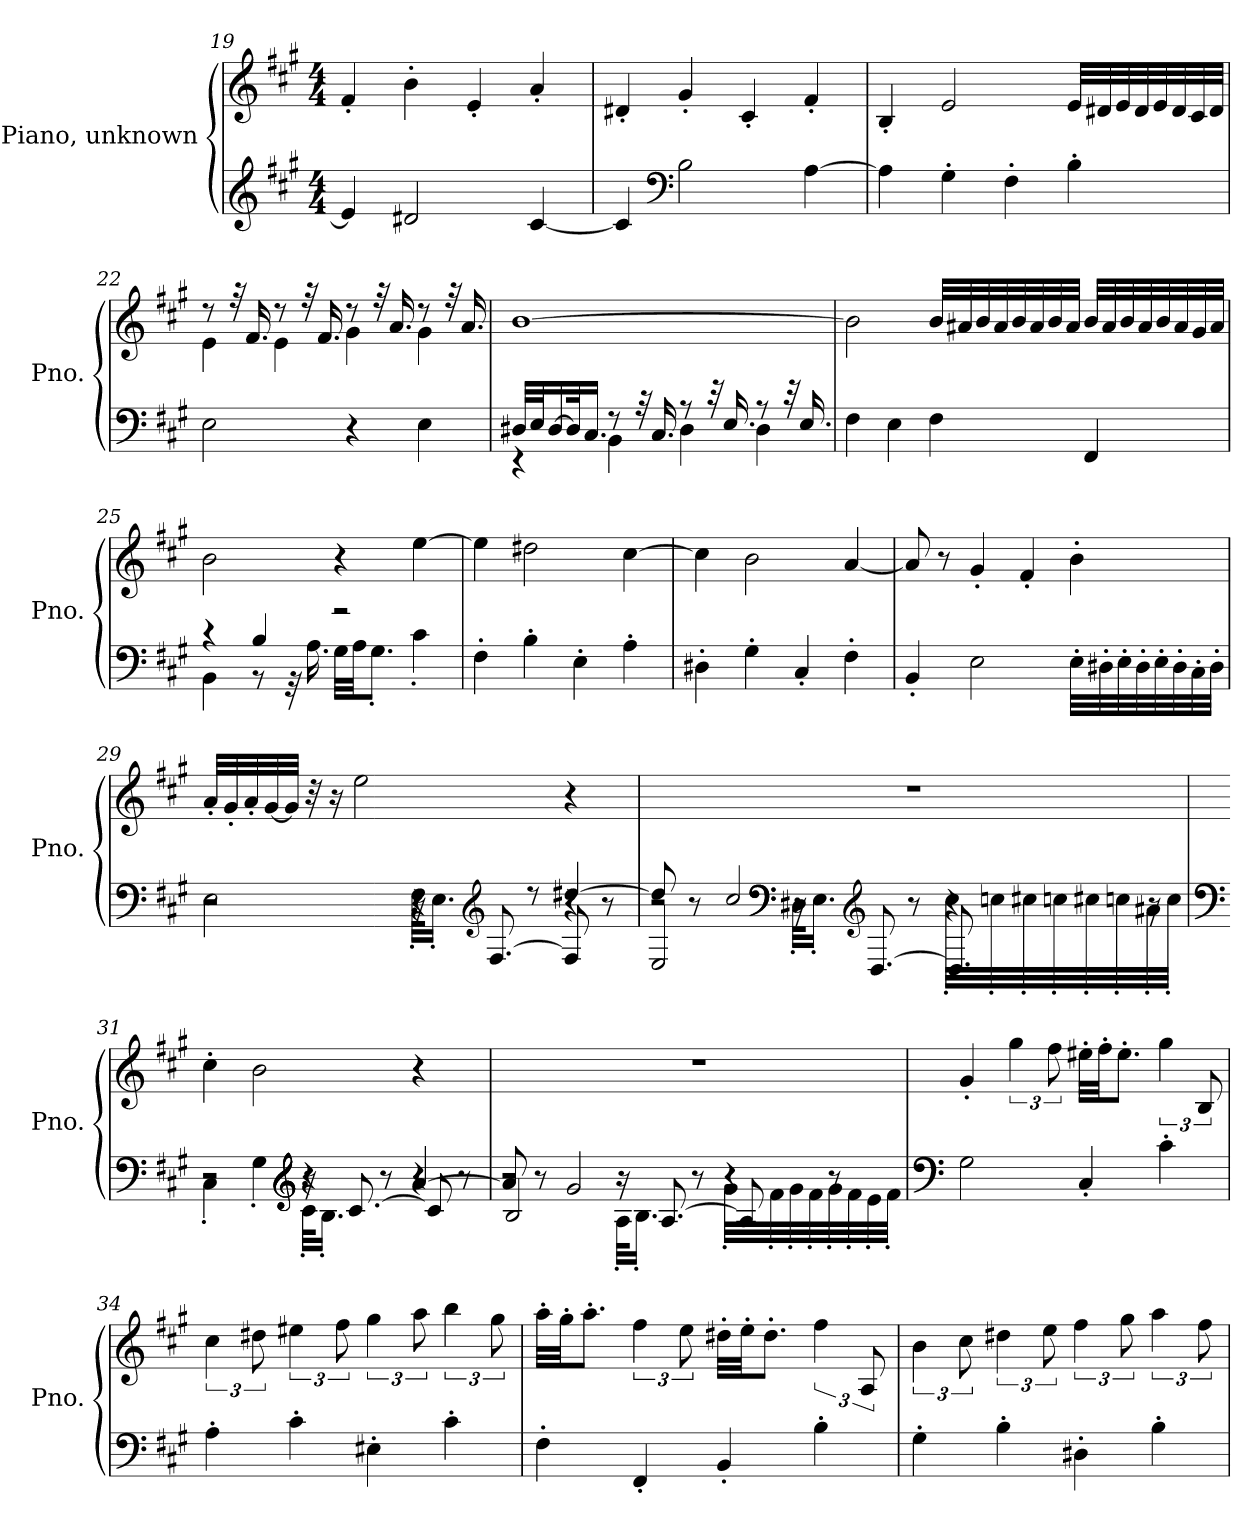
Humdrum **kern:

**kern	**kern
*part1	*part1
*staff2	*staff1
*I"Piano, unknown	*
*I'Pno.	*
*clefG2	*clefG2
*k[f#c#g#]	*k[f#c#g#]
*M4/4	*M4/4
=19	=19
4e/]	4f#'/
2d#X/	4b'\
.	4e'/
[4c#/	4a'/
!!LO:LB:g=z
=20	=20
4c#/]	4d#X'/
*clefF4	*
2B\	4g#'/
.	4c#'/
[4A\	4f#'/
=21	=21
4A\]	4B'/
4G#'\	2e/
4F#'\	.
4B'\	32e/LLL
.	32d#X/
.	32e/
.	32d#/
.	32e/
.	32d#/
.	32c#/
.	32d#/JJJ
=22	=22
*	*^
2E\	8r	4e\
.	32r	.
.	16.f#/	.
.	8r	4e\
.	32r	.
.	16.f#/	.
4r	8r	4g#\
.	32r	.
.	16.a/	.
4E\	8r	4g#\
.	32r	.
.	16.a/	.
*	*v	*v
!!LO:LB:g=z
=23	=23
*^	*
32D#X/LLL	4r	[1b
32E/J	.	.
[16D#/	.	.
32D#/K]	.	.
16.C#/JJ	.	.
8r	4BB\	.
32r	.	.
16.C#/	.	.
8r	4D#\	.
32r	.	.
16.E/	.	.
8r	4D#\	.
32r	.	.
16.E/	.	.
*v	*v	*
=24	=24
4F#\	2b\]
4E\	.
4F#\	32b/LLL
.	32a#X/
.	32b/
.	32a#/
.	32b/
.	32a#/
.	32b/
.	32a#/JJJ
4FF#/	32b/LLL
.	32a#/
.	32b/
.	32a#/
.	32b/
.	32a#/
.	32g#/
.	32a#/JJJ
!!LO:LB:g=z
=25	=25
*^	*
4r	4BB\	2b\
4B/	8r	.
.	32r	.
.	16.A\	.
2r	32G#\LLL	4r
.	32A\JJ	.
.	8.G#'\J	.
.	4c#'\	[4ee\
*v	*v	*
=26	=26
4F#'\	4ee\]
4B'\	2dd#X\
4E'\	.
4A'\	[4cc#\
=27	=27
4D#X'\	4cc#\]
4G#'\	2b\
4C#'/	.
4F#'\	[4a/
=28	=28
4BB'/	8a/]
.	8r
2E\	4g#'/
.	4f#'/
32E'\LLL	4b'\
32D#X'\	.
32E'\	.
32D#'\	.
32E'\	.
32D#'\	.
32C#'\	.
32D#'\JJJ	.
!!LO:LB:g=z
=29	=29
*^	*
*	*^	*
2r	2E\	2r	32a'/LLL
.	.	.	32g#'/
.	.	.	32a'/
.	.	.	[32g#/
.	.	.	32g#/JJJ]
.	.	.	32r
.	.	.	16r
.	.	.	2ee\
4r	32F#'\KLL	16r	.
.	16.E'\JJ	.	.
*clefG2	*	*	*
.	.	[8.F#/	.
.	8r	.	.
[4dd#X/	4r	8F#/]	4r
.	.	8r	.
=30	=30	=30	=30
8dd#/]	2r	2E/	1r
8r	.	.	.
2cc#/	.	.	.
*clefF4	*	*	*
.	32D#X'\KLL	16r	.
.	16.E'\JJ	.	.
*clefG2	*	*	*
.	.	[8.D#/	.
.	8r	.	.
4r	32cc#'\LLL	8.D#/]	.
.	32ccn'\	.	.
.	32cc#X'\	.	.
.	32ccn'\	.	.
.	32cc#X'\	.	.
.	32ccn'\	.	.
.	32a#X'\	16r	.
.	32cc'\JJJ	.	.
!!LO:LB:g=z
=31	=31	=31	=31
*clefF4	*	*	*
2r	4C#'\	2r	4cc#'\
.	4G#'\	.	2b\
*clefG2	*	*	*
4r	32c#'\KLL	16r	.
.	16.B'\JJ	.	.
.	.	[8.c#/	.
.	8r	.	.
[4a/	4r	8c#/]	4r
.	.	8r	.
=32	=32	=32	=32
8a/]	2r	2B/	1r
8r	.	.	.
2g#/	.	.	.
.	32A'\KLL	16r	.
.	16.B'\JJ	.	.
.	.	[8.A/	.
.	8r	.	.
4r	32g#'\LLL	8A/]	.
.	32f#'\	.	.
.	32g#'\	.	.
.	32f#'\	.	.
.	32g#'\	8r	.
.	32f#'\	.	.
.	32e'\	.	.
.	32f#'\JJJ	.	.
*v	*v	*v	*
=33	=33
*clefF4	*
2G#\	4g#'/
.	6gg#\
.	12ff#\
4C#'/	32ee#X'\LLL
.	32ff#'\JJ
.	8.ee#'\J
4c#'\	6gg#\
.	12B/
!!LO:PB:g=z
=34	=34
4A'\	6cc#\
.	12dd#X\
4c#'\	6ee#X\
.	12ff#\
4E#X'\	6gg#\
.	12aa\
4c#'\	6bb\
.	12gg#\
=35	=35
4F#'\	32aa'\LLL
.	32gg#'\JJ
.	8.aa'\J
4FF#'/	6ff#\
.	12ee\
4BB'/	32dd#X'\LLL
.	32ee'\JJ
.	8.dd#'\J
4B'\	6ff#\
.	12A/
=36	=36
4G#'\	6b\
.	12cc#\
4B'\	6dd#X\
.	12ee\
4D#X'\	6ff#\
.	12gg#\
4B'\	6aa\
.	12ff#\
=	=
*-	*-
